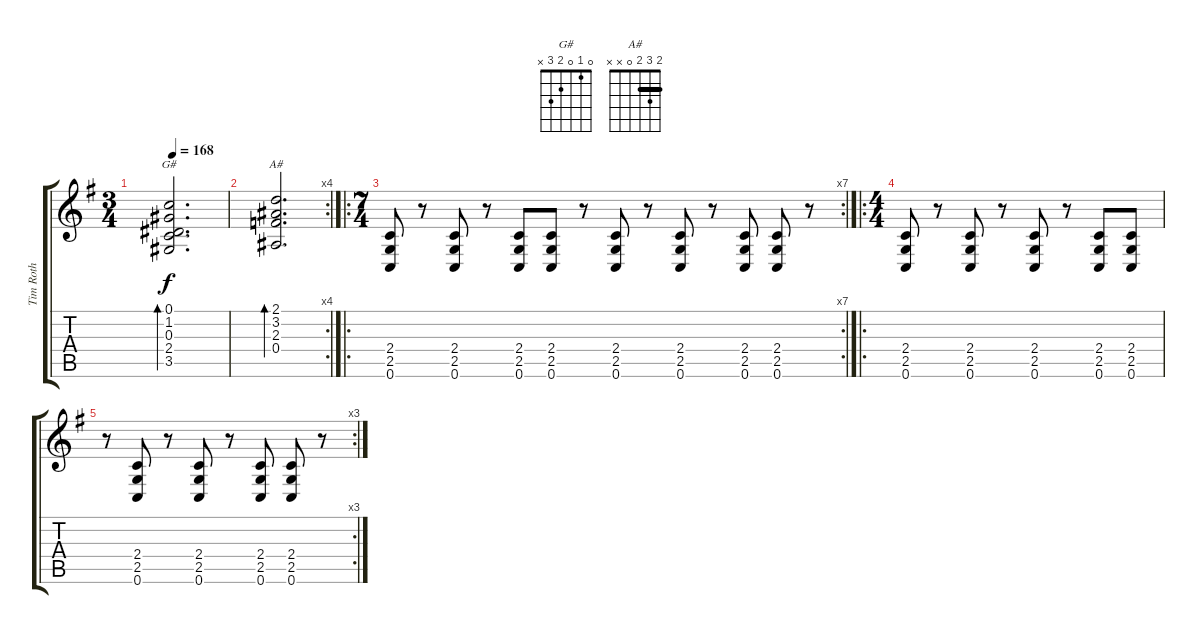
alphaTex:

\track ("Tim Roth" "Tim Roth") {instrument electricguitarjazz}
\staff {score tabs}
\tuning (C4 G3 Eb3 Bb2 F2 C2) {hide}
\chord ("G#" 0 1 0 2 3 x)
\chord ("A#" 2 3 2 0 x x) {barre 2}
\ts (3 4)
\tempo 168
\clef g2
\ks g
(0.1 1.2 0.3 2.4 3.5).2{d bd 240 ch "G#" dy f} |
\rc 4
(2.1 3.2 2.3 0.4).2{d bd 240 ch "A#"} |
\ro
\rc 7
\ts (7 4)
(2.4 2.5 0.6).8 r.8 (2.4 2.5 0.6).8 r.8 (2.4 2.5 0.6).8 (2.4 2.5 0.6).8 r.8 (2.4 2.5 0.6).8 r.8 (2.4 2.5 0.6).8 r.8 (2.4 2.5 0.6).8 (2.4 2.5 0.6).8 r.8 |
\ro
\ts (4 4)
(2.4 2.5 0.6).8 r.8 (2.4 2.5 0.6).8 r.8 (2.4 2.5 0.6).8 r.8 (2.4 2.5 0.6).8 (2.4 2.5 0.6).8 |
\rc 3
r.8 (2.4 2.5 0.6).8 r.8 (2.4 2.5 0.6).8 r.8 (2.4 2.5 0.6).8 (2.4 2.5 0.6).8 r.8
